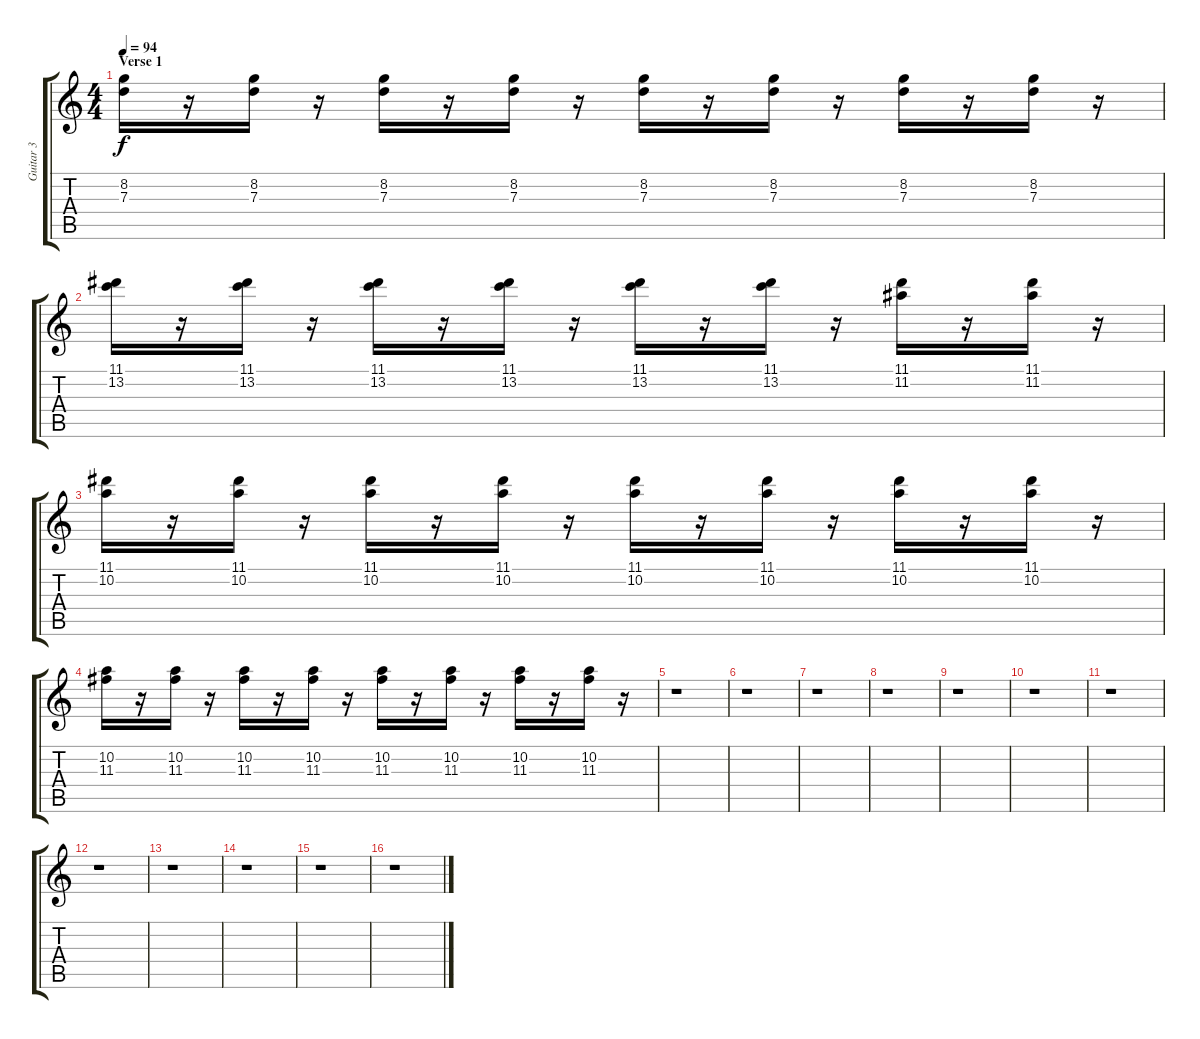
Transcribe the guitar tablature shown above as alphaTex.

\track ("Guitar 3" "Guitar 3") {instrument electricguitarjazz}
\staff {score tabs}
\tuning (E4 B3 G3 D3 A2 E2) {hide}
\ts (4 4)
\section ("" "Verse 1")
\tempo 94
\clef g2
\ks c
(8.2 7.3).16{dy f balance 16 instrument electricguitarjazz} r.16 (8.2 7.3).16 r.16 (8.2 7.3).16 r.16 (8.2 7.3).16 r.16 (8.2 7.3).16 r.16 (8.2 7.3).16 r.16 (8.2 7.3).16 r.16 (8.2 7.3).16 r.16 |
(11.1 13.2).16 r.16 (11.1 13.2).16 r.16 (11.1 13.2).16 r.16 (11.1 13.2).16 r.16 (11.1 13.2).16 r.16 (11.1 13.2).16 r.16 (11.1 11.2).16 r.16 (11.1 11.2).16 r.16 |
(11.1 10.2).16 r.16 (11.1 10.2).16 r.16 (11.1 10.2).16 r.16 (11.1 10.2).16 r.16 (11.1 10.2).16 r.16 (11.1 10.2).16 r.16 (11.1 10.2).16 r.16 (11.1 10.2).16 r.16 |
(10.2 11.3).16 r.16 (10.2 11.3).16 r.16 (10.2 11.3).16 r.16 (10.2 11.3).16 r.16 (10.2 11.3).16 r.16 (10.2 11.3).16 r.16 (10.2 11.3).16 r.16 (10.2 11.3).16 r.16 |
r.1 |
r.1 |
r.1 |
r.1 |
r.1 |
r.1 |
r.1 |
r.1 |
r.1 |
r.1 |
r.1 |
r.1
